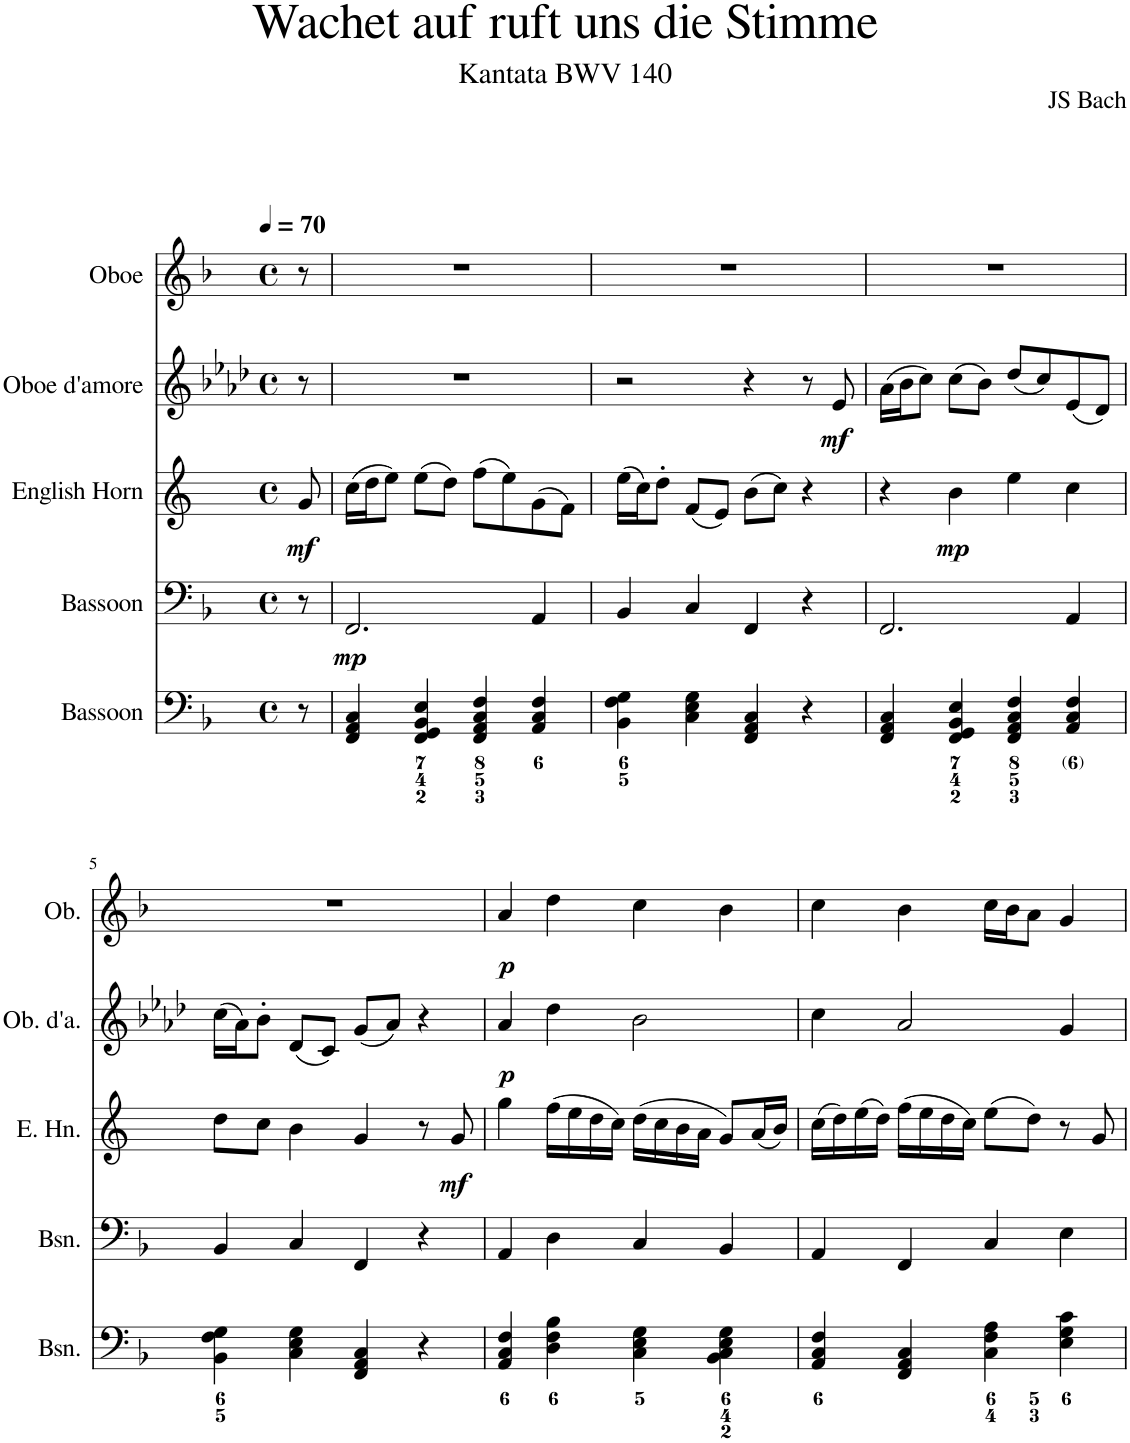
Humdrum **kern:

**kern	**kern	**dynam	**kern	**dynam	**kern	**dynam	**kern	**dynam
*part5	*part4	*part4	*part3	*part3	*part2	*part2	*part1	*part1
*staff5	*staff4	*staff4	*staff3	*staff3	*staff2	*staff2	*staff1	*staff1
*I"Bassoon	*I"Bassoon	*	*I"English Horn	*	*I"Oboe d'amore	*	*I"Oboe	*
*I'Bsn.	*I'Bsn.	*	*I'E. Hn.	*	*I'Ob. d'a.	*	*I'Ob.	*
*clefF4	*clefF4	*	*clefG2	*	*clefG2	*	*clefG2	*
*	*	*	*Trd4c7	*	*Trd2c3	*	*	*
*k[b-]	*k[b-]	*	*k[]	*	*k[b-e-a-d-]	*	*k[b-]	*
*M4/4	*M4/4	*	*M4/4	*	*M4/4	*	*M4/4	*
*met(c)	*met(c)	*	*met(c)	*	*met(c)	*	*met(c)	*
*MM70	*MM70	*	*MM70	*	*MM70	*	*MM70	*
=1	=1	=1	=1	=1	=1	=1	=1	=1
!	!	!	!	!LO:DY:b	!	!	!	!
8r	8r	.	8g/	mf	8r	.	8r	.
=2	=2	=2	=2	=2	=2	=2	=2	=2
!	!	!LO:DY:b	!	!	!	!	!	!
4FF/ 4AA/ 4C/	2.FF/	mp	(16cc\LL	.	1r	.	1r	.
.	.	.	16dd\J	.	.	.	.	.
.	.	.	8ee\J)	.	.	.	.	.
4FF/ 4GG/ 4BB-/ 4E/	.	.	(8ee\L	.	.	.	.	.
.	.	.	8dd\J)	.	.	.	.	.
4FF/ 4AA/ 4C/ 4F/	.	.	(8ff\L	.	.	.	.	.
.	.	.	8ee\)	.	.	.	.	.
4AA/ 4C/ 4F/	4AA/	.	(8g\	.	.	.	.	.
.	.	.	8f\J)	.	.	.	.	.
=3	=3	=3	=3	=3	=3	=3	=3	=3
4BB-\ 4F\ 4G\	4BB-/	.	(16ee\LL	.	2r	.	1r	.
.	.	.	16cc\J)	.	.	.	.	.
.	.	.	8dd'\J	.	.	.	.	.
4C\ 4E\ 4G\	4C/	.	(8f/L	.	.	.	.	.
.	.	.	8e/J)	.	.	.	.	.
4FF/ 4AA/ 4C/	4FF/	.	(8b\L	.	4r	.	.	.
.	.	.	8cc\J)	.	.	.	.	.
4r	4r	.	4r	.	8r	.	.	.
!	!	!	!	!	!	!LO:DY:b	!	!
.	.	.	.	.	8e-/	mf	.	.
=4	=4	=4	=4	=4	=4	=4	=4	=4
4FF/ 4AA/ 4C/	2.FF/	.	4r	.	(16a-\LL	.	1r	.
.	.	.	.	.	16b-\J	.	.	.
.	.	.	.	.	8cc\J)	.	.	.
!	!	!	!	!LO:DY:b	!	!	!	!
4FF/ 4GG/ 4BB-/ 4E/	.	.	4b\	mp	(8cc\L	.	.	.
.	.	.	.	.	8b-\J)	.	.	.
4FF/ 4AA/ 4C/ 4F/	.	.	4ee\	.	(8dd-/L	.	.	.
.	.	.	.	.	8cc/)	.	.	.
4AA/ 4C/ 4F/	4AA/	.	4cc\	.	(8e-/	.	.	.
.	.	.	.	.	8d-/J)	.	.	.
!!LO:LB:g=z
=5	=5	=5	=5	=5	=5	=5	=5	=5
4BB-\ 4F\ 4G\	4BB-/	.	8dd\L	.	(16cc\LL	.	1r	.
.	.	.	.	.	16a-\J)	.	.	.
.	.	.	8cc\J	.	8b-'\J	.	.	.
4C\ 4E\ 4G\	4C/	.	4b\	.	(8d-/L	.	.	.
.	.	.	.	.	8c/J)	.	.	.
4FF/ 4AA/ 4C/	4FF/	.	4g/	.	(8g/L	.	.	.
.	.	.	.	.	8a-/J)	.	.	.
4r	4r	.	8r	.	4r	.	.	.
!	!	!	!	!LO:DY:b	!	!	!	!
.	.	.	8g/	mf	.	.	.	.
=6	=6	=6	=6	=6	=6	=6	=6	=6
!	!	!	!	!	!	!LO:DY:b	!	!LO:DY:b
4AA/ 4C/ 4F/	4AA/	.	4gg\	.	4a-/	p	4a/	p
4D\ 4F\ 4B-\	4D\	.	(16ff\LL	.	4dd-\	.	4dd\	.
.	.	.	16ee\	.	.	.	.	.
.	.	.	16dd\	.	.	.	.	.
.	.	.	16cc\JJ)	.	.	.	.	.
4C\ 4E\ 4G\	4C/	.	(16dd\LL	.	2b-\	.	4cc\	.
.	.	.	16cc\	.	.	.	.	.
.	.	.	16b\	.	.	.	.	.
.	.	.	16a\JJ	.	.	.	.	.
4BB-\ 4C\ 4E\ 4G\	4BB-/	.	8g/L)	.	.	.	4b-\	.
.	.	.	(16a/L	.	.	.	.	.
.	.	.	16b/JJ)	.	.	.	.	.
=7	=7	=7	=7	=7	=7	=7	=7	=7
4AA/ 4C/ 4F/	4AA/	.	(16cc\LL	.	4cc\	.	4cc\	.
.	.	.	16dd\)	.	.	.	.	.
.	.	.	(16ee\	.	.	.	.	.
.	.	.	16dd\JJ)	.	.	.	.	.
4FF/ 4AA/ 4C/	4FF/	.	(16ff\LL	.	2a-/	.	4b-\	.
.	.	.	16ee\	.	.	.	.	.
.	.	.	16dd\	.	.	.	.	.
.	.	.	16cc\JJ)	.	.	.	.	.
4C\ 4F\ 4A\	4C/	.	(8ee\L	.	.	.	16cc\LL	.
.	.	.	.	.	.	.	16b-\J	.
.	.	.	8dd\J)	.	.	.	8a\J	.
4E\ 4G\ 4c\	4E\	.	8r	.	4g/	.	4g/	.
.	.	.	8g/	.	.	.	.	.
=	=	=	=	=	=	=	=	=
*-	*-	*-	*-	*-	*-	*-	*-	*-
